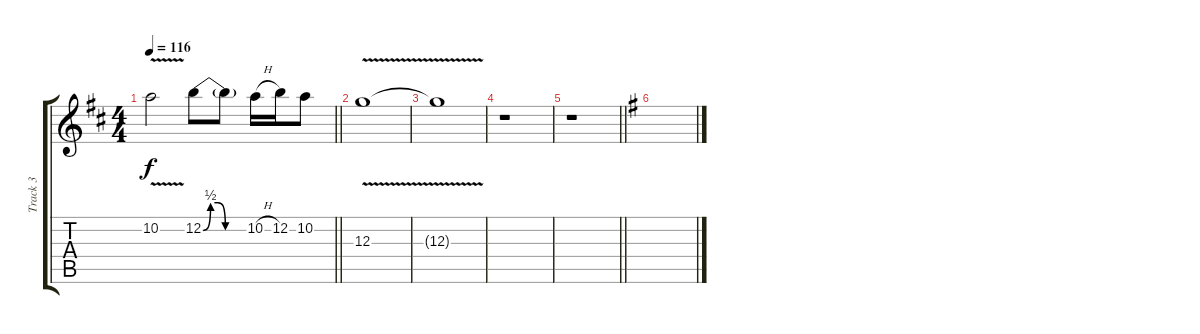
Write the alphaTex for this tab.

\track ("Track 3" "Track 3") {instrument distortionguitar}
\staff {score tabs}
\tuning (E4 B3 G3 D3 A2 E2) {hide}
\ts (4 4)
\tempo 116
\clef g2
\barLineRight lightlight
\ks d
10.2{v}.2{dy f} 12.2{be (custom 0 0 10 2 20 2 30 0 60 0)}.8 12.2{t}.8 10.2{h}.16 12.2.16 10.2.8 |
12.3{v}.1 |
12.3{t}.1 |
r.1 |
\barLineRight lightlight
r.1 |
\ks g
